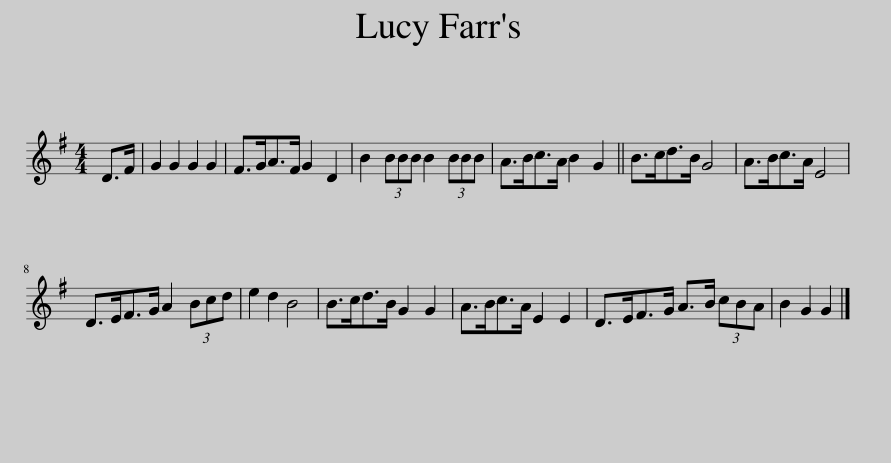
X:1
L:1/8
M:4/4
I:linebreak $
K:G
V:1 treble
V:1
 D>F | G2 G2 G2 G2 | F>GA>F G2 D2 | B2 (3BBB B2 (3BBB | A>Bc>A B2 G2 || %5
 B>cd>B G4 | A>Bc>A E4 |$ D>EF>G A2 (3Bcd | e2 d2 B4 | B>cd>B G2 G2 | %10
 A>Bc>A E2 E2 | D>EF>G A>B (3cBA | B2 G2 G2 |] %13
